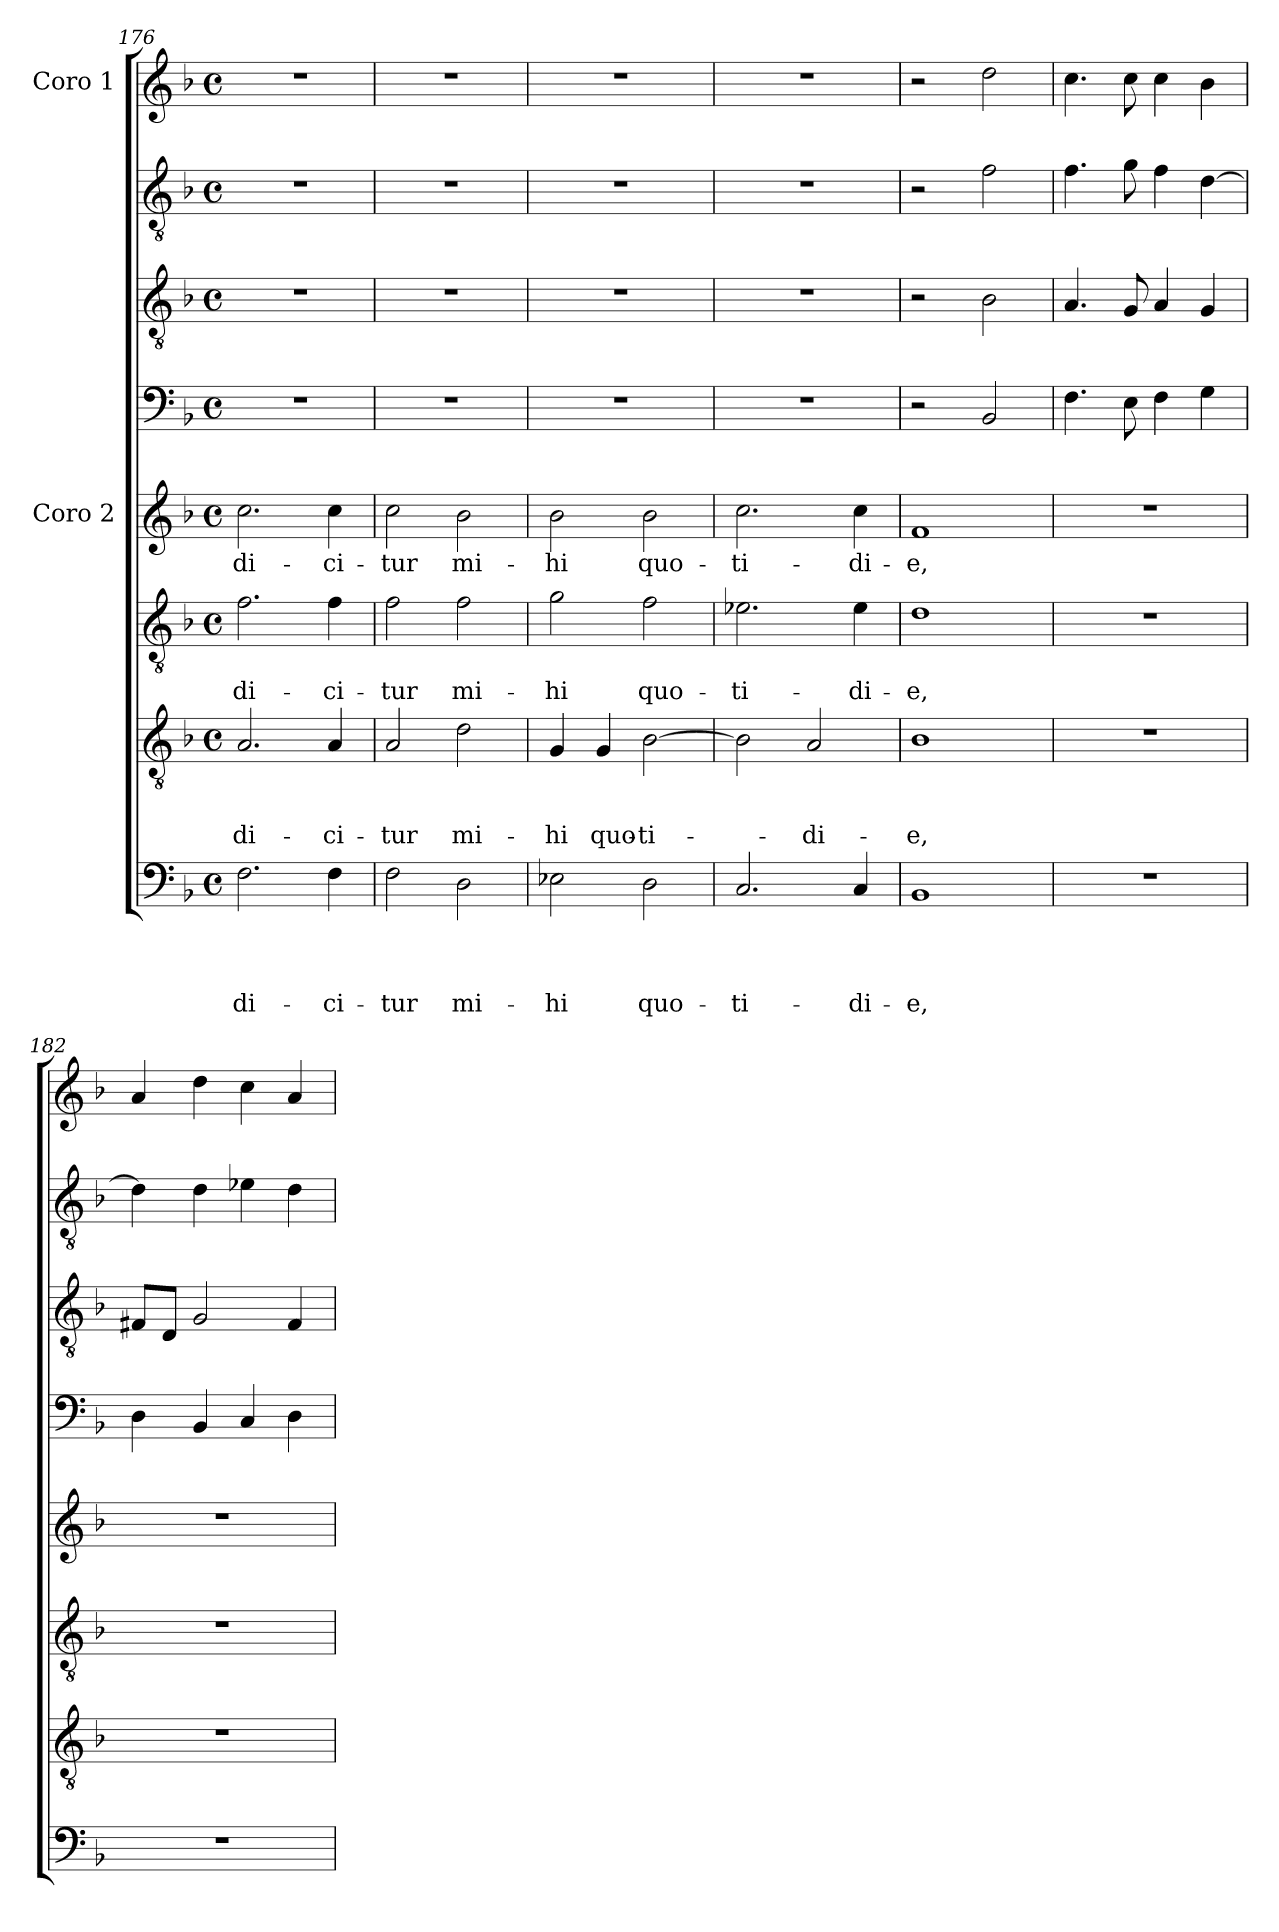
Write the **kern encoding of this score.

**kern	**text	**text	**text	**text	**kern	**text	**text	**text	**kern	**text	**text	**kern	**text	**kern	**kern	**kern	**kern
*part8	*part8	*part8	*part8	*part8	*part7	*part7	*part7	*part7	*part6	*part6	*part6	*part5	*part5	*part4	*part3	*part2	*part1
*staff8	*staff8	*staff8	*staff8	*staff8	*staff7	*staff7	*staff7	*staff7	*staff6	*staff6	*staff6	*staff5	*staff5	*staff4	*staff3	*staff2	*staff1
*	*	*	*	*	*	*	*	*	*	*	*	*I"Coro 2	*	*	*	*	*I"Coro 1
*clefF4	*	*	*	*	*clefGv2	*	*	*	*clefGv2	*	*	*clefG2	*	*clefF4	*clefGv2	*clefGv2	*clefG2
*k[b-]	*	*	*	*	*k[b-]	*	*	*	*k[b-]	*	*	*k[b-]	*	*k[b-]	*k[b-]	*k[b-]	*k[b-]
*F:	*	*	*	*	*F:	*	*	*	*F:	*	*	*F:	*	*F:	*F:	*F:	*F:
*M4/4	*	*	*	*	*M4/4	*	*	*	*M4/4	*	*	*M4/4	*	*M4/4	*M4/4	*M4/4	*M4/4
*met(c)	*	*	*	*	*met(c)	*	*	*	*met(c)	*	*	*met(c)	*	*met(c)	*met(c)	*met(c)	*met(c)
=176	=176	=176	=176	=176	=176	=176	=176	=176	=176	=176	=176	=176	=176	=176	=176	=176	=176
!	!	!	!	!LO:LY:b	!	!	!	!LO:LY:b	!	!	!LO:LY:b	!	!LO:LY:b	!	!	!	!
2.F\	.	.	.	di-	2.A/	.	.	di-	2.f\	.	di-	2.cc\	di-	1r	1r	1r	1r
!	!	!	!	!LO:LY:b	!	!	!	!LO:LY:b	!	!	!LO:LY:b	!	!LO:LY:b	!	!	!	!
4F\	.	.	.	-ci-	4A/	.	.	-ci-	4f\	.	-ci-	4cc\	-ci-	.	.	.	.
=177	=177	=177	=177	=177	=177	=177	=177	=177	=177	=177	=177	=177	=177	=177	=177	=177	=177
!	!	!	!	!LO:LY:b	!	!	!	!LO:LY:b	!	!	!LO:LY:b	!	!LO:LY:b	!	!	!	!
2F\	.	.	.	-tur	2A/	.	.	-tur	2f\	.	-tur	2cc\	-tur	1r	1r	1r	1r
!	!	!	!	!LO:LY:b	!	!	!	!LO:LY:b	!	!	!LO:LY:b	!	!LO:LY:b	!	!	!	!
2D\	.	.	.	mi-	2d\	.	.	mi-	2f\	.	mi-	2b-\	mi-	.	.	.	.
!!LO:PB:g=z
=178	=178	=178	=178	=178	=178	=178	=178	=178	=178	=178	=178	=178	=178	=178	=178	=178	=178
!	!	!	!	!LO:LY:b	!	!	!	!LO:LY:b	!	!	!LO:LY:b	!	!LO:LY:b	!	!	!	!
2E-X\	.	.	.	-hi	4G/	.	.	-hi	2g\	.	-hi	2b-\	-hi	1r	1r	1r	1r
!	!	!	!	!	!	!	!	!LO:LY:b	!	!	!	!	!	!	!	!	!
.	.	.	.	.	4G/	.	.	quo-	.	.	.	.	.	.	.	.	.
!	!	!	!	!LO:LY:b	!	!	!	!LO:LY:b	!	!	!LO:LY:b	!	!LO:LY:b	!	!	!	!
2D\	.	.	.	quo-	[2B-\	.	.	-ti-	2f\	.	quo-	2b-\	quo-	.	.	.	.
=179	=179	=179	=179	=179	=179	=179	=179	=179	=179	=179	=179	=179	=179	=179	=179	=179	=179
!	!	!	!	!LO:LY:b	!	!	!	!	!	!	!LO:LY:b	!	!LO:LY:b	!	!	!	!
2.C/	.	.	.	-ti-	2B-\]	.	.	.	2.e-X\	.	-ti-	2.cc\	-ti-	1r	1r	1r	1r
!	!	!	!	!	!	!	!	!LO:LY:b	!	!	!	!	!	!	!	!	!
.	.	.	.	.	2A/	.	.	-di-	.	.	.	.	.	.	.	.	.
!	!	!	!	!LO:LY:b	!	!	!	!	!	!	!LO:LY:b	!	!LO:LY:b	!	!	!	!
4C/	.	.	.	-di-	.	.	.	.	4e-\	.	-di-	4cc\	-di-	.	.	.	.
=180	=180	=180	=180	=180	=180	=180	=180	=180	=180	=180	=180	=180	=180	=180	=180	=180	=180
!	!	!	!	!LO:LY:b	!	!	!	!LO:LY:b	!	!	!LO:LY:b	!	!LO:LY:b	!	!	!	!
1BB-	.	.	.	-e,	1B-	.	.	-e,	1d	.	-e,	1f	-e,	2r	2r	2r	2r
.	.	.	.	.	.	.	.	.	.	.	.	.	.	2BB-/	2B-\	2f\	2dd\
=181	=181	=181	=181	=181	=181	=181	=181	=181	=181	=181	=181	=181	=181	=181	=181	=181	=181
1r	.	.	.	.	1r	.	.	.	1r	.	.	1r	.	4.F\	4.A/	4.f\	4.cc\
.	.	.	.	.	.	.	.	.	.	.	.	.	.	8E\	8G/	8g\	8cc\
.	.	.	.	.	.	.	.	.	.	.	.	.	.	4F\	4A/	4f\	4cc\
.	.	.	.	.	.	.	.	.	.	.	.	.	.	4G\	4G/	[4d\	4b-\
=182	=182	=182	=182	=182	=182	=182	=182	=182	=182	=182	=182	=182	=182	=182	=182	=182	=182
1r	.	.	.	.	1r	.	.	.	1r	.	.	1r	.	4D\	8F#X/L	4d\]	4a/
.	.	.	.	.	.	.	.	.	.	.	.	.	.	.	8D/J	.	.
.	.	.	.	.	.	.	.	.	.	.	.	.	.	4BB-/	2G/	4d\	4dd\
.	.	.	.	.	.	.	.	.	.	.	.	.	.	4C/	.	4e-X\	4cc\
.	.	.	.	.	.	.	.	.	.	.	.	.	.	4D\	4F#/	4d\	4a/
=	=	=	=	=	=	=	=	=	=	=	=	=	=	=	=	=	=
*-	*-	*-	*-	*-	*-	*-	*-	*-	*-	*-	*-	*-	*-	*-	*-	*-	*-
